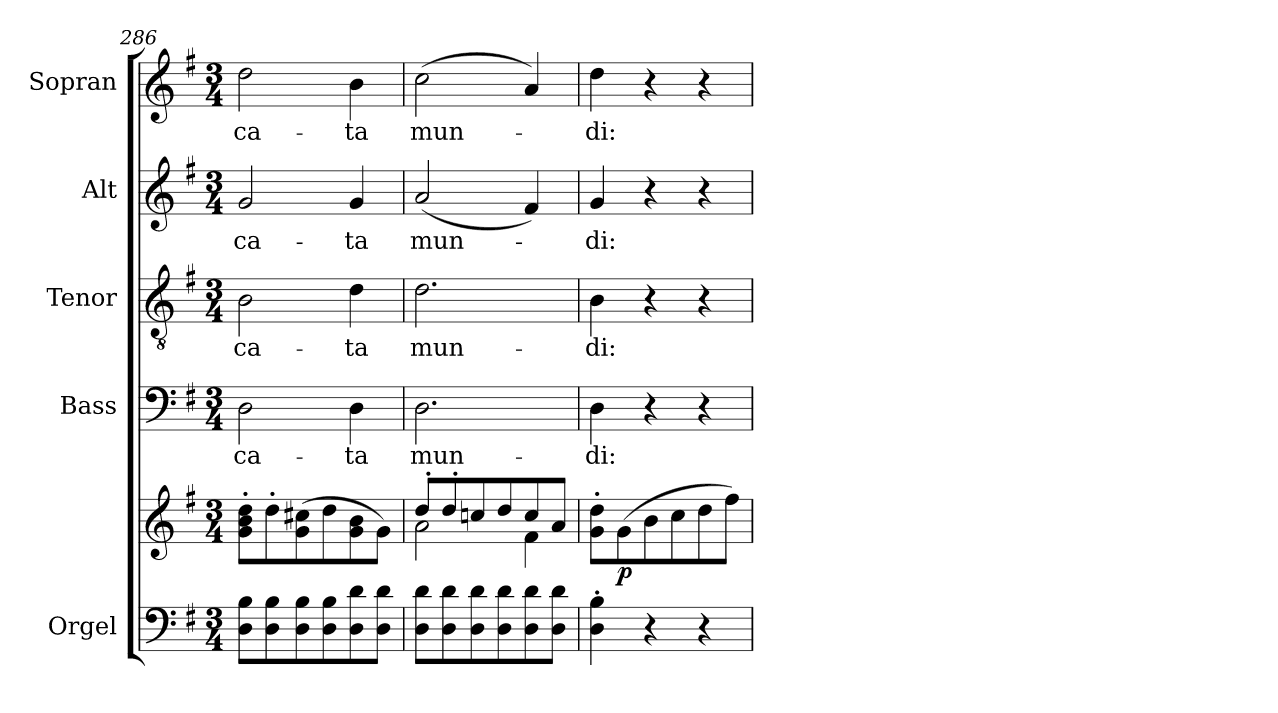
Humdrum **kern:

**kern	**kern	**dynam	**kern	**text	**kern	**text	**kern	**text	**kern	**text
*part5	*part5	*part5	*part4	*part4	*part3	*part3	*part2	*part2	*part1	*part1
*staff6	*staff5	*staff5/6	*staff4	*staff4	*staff3	*staff3	*staff2	*staff2	*staff1	*staff1
*I"Orgel	*	*	*I"Bass	*	*I"Tenor	*	*I"Alt	*	*I"Sopran	*
*I'Org.	*	*	*I'B.	*	*I'T.	*	*I'A.	*	*I'S.	*
!!LO:PB:g=z
*clefF4	*clefG2	*	*clefF4	*	*clefGv2	*	*clefG2	*	*clefG2	*
*k[f#]	*k[f#]	*	*k[f#]	*	*k[f#]	*	*k[f#]	*	*k[f#]	*
*G:	*G:	*	*G:	*	*G:	*	*G:	*	*G:	*
*M3/4	*M3/4	*	*M3/4	*	*M3/4	*	*M3/4	*	*M3/4	*
=286	=286	=286	=286	=286	=286	=286	=286	=286	=286	=286
!	!	!	!	!LO:LY:b	!	!LO:LY:b	!	!LO:LY:b	!	!LO:LY:b
8D\ 8B\L	8g\'> 8b\'> 8dd\'>L	.	2D\	-ca-	2B\	-ca-	2g/	-ca-	2dd\	-ca-
8D\ 8B\	8dd'>\	.	.	.	.	.	.	.	.	.
8D\ 8B\	(>8g\ 8cc#X\	.	.	.	.	.	.	.	.	.
8D\ 8B\	8dd\	.	.	.	.	.	.	.	.	.
!	!	!	!	!LO:LY:b	!	!LO:LY:b	!	!LO:LY:b	!	!LO:LY:b
8D\ 8d\	8g\ 8b\	.	4D\	-ta	4d\	-ta	4g/	-ta	4b\	-ta
8D\ 8d\J	8g\J)	.	.	.	.	.	.	.	.	.
=287	=287	=287	=287	=287	=287	=287	=287	=287	=287	=287
*	*^	*	*	*	*	*	*	*	*	*
!	!	!	!	!	!LO:LY:b	!	!LO:LY:b	!	!LO:LY:b	!	!LO:LY:b
8D\ 8d\L	8dd'>/L	2a\	.	2.D\	mun-	2.d\	mun-	(<2a/	mun-	(>2cc\	mun-
8D\ 8d\	8dd'>/	.	.	.	.	.	.	.	.	.	.
8D\ 8d\	8ccn/	.	.	.	.	.	.	.	.	.	.
8D\ 8d\	8dd/	.	.	.	.	.	.	.	.	.	.
8D\ 8d\	8cc/	4f#\	.	.	.	.	.	4f#/)	.	4a/)	.
8D\ 8d\J	8a/J	.	.	.	.	.	.	.	.	.	.
*	*v	*v	*	*	*	*	*	*	*	*	*
=288	=288	=288	=288	=288	=288	=288	=288	=288	=288	=288
!	!	!	!	!LO:LY:b	!	!LO:LY:b	!	!LO:LY:b	!	!LO:LY:b
4D\'> 4B\'>	8g\'> 8dd\'>L	.	4D\	-di:	4B\	-di:	4g/	-di:	4dd\	-di:
!	!	!LO:DY:b	!	!	!	!	!	!	!	!
.	(>8g\	p	.	.	.	.	.	.	.	.
4r	8b\	.	4r	.	4r	.	4r	.	4r	.
.	8cc\	.	.	.	.	.	.	.	.	.
4r	8dd\	.	4r	.	4r	.	4r	.	4r	.
.	8ff#\J)	.	.	.	.	.	.	.	.	.
=	=	=	=	=	=	=	=	=	=	=
*-	*-	*-	*-	*-	*-	*-	*-	*-	*-	*-
